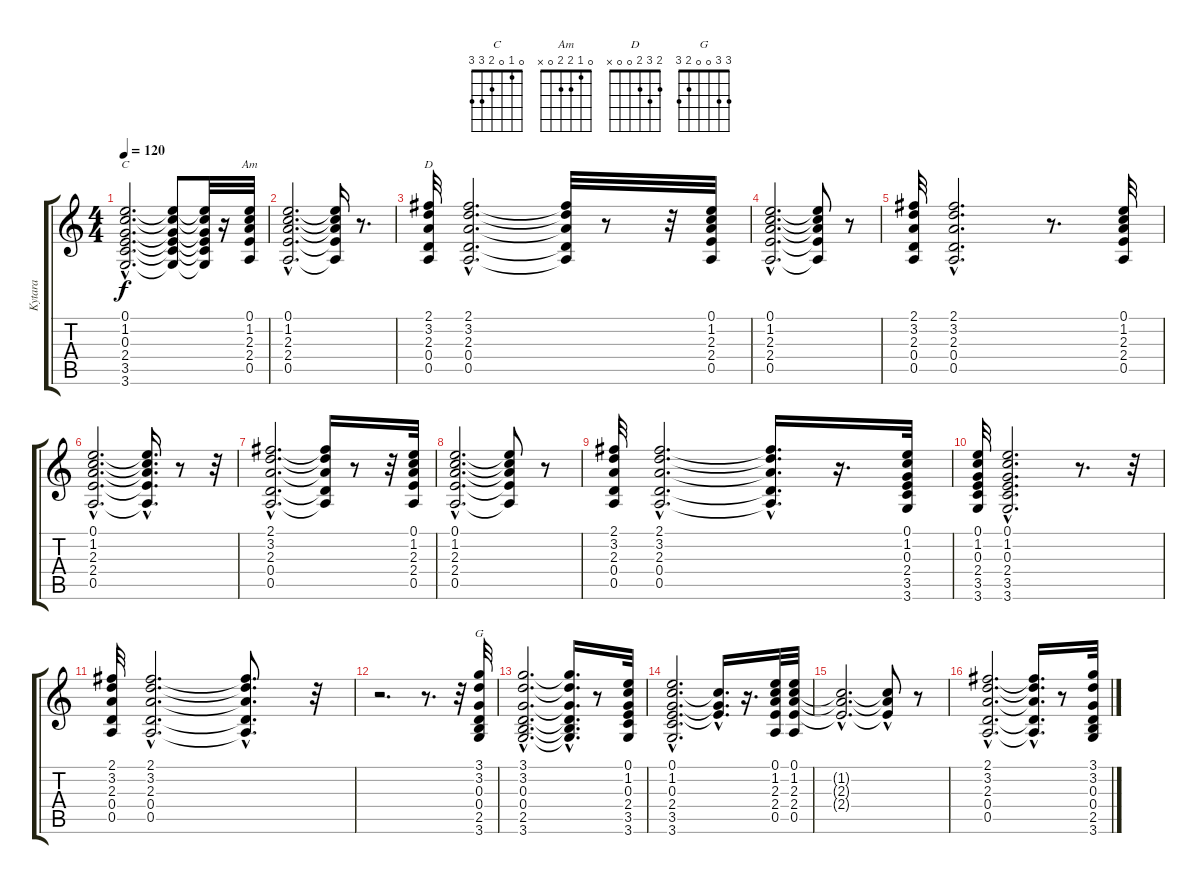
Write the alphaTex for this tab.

\track ("Kytara" "Kytara") {instrument acousticguitarsteel}
\staff {score tabs}
\tuning (E4 B3 G3 D3 A2 E2) {hide}
\chord ("C" 0 1 0 2 3 3)
\chord ("Am" 0 1 2 2 0 x)
\chord ("D" 2 3 2 0 0 x)
\chord ("G" 3 3 0 0 2 3)
\ts (4 4)
\tempo 120
\clef g2
\ks c
(0.1{hac} 1.2{hac} 0.3{hac} 2.4{hac} 3.5{hac} 3.6{hac}).2{d ch "C" dy f} (0.1{t} 1.2{t} 0.3{t} 2.4{t} 3.5{t} 3.6{t}).8 (0.1{t} 1.2{t} 0.3{t} 2.4{t} 3.5{t} 3.6{t}).32 r.16 (0.1 1.2 2.3 2.4 0.5).32{ch "Am"} |
(0.1{hac} 1.2{hac} 2.3{hac} 2.4{hac} 0.5{hac}).2{d} (0.1{t} 1.2{t} 2.3{t} 2.4{t} 0.5{t}).16 r.8{d} |
(2.1 3.2 2.3 0.4 0.5).32{ch "D"} (2.1{hac} 3.2{hac} 2.3{hac} 0.4{hac} 0.5{hac}).2{d} (2.1{t} 3.2{t} 2.3{t} 0.4{t} 0.5{t}).32 r.8 r.32 (0.1 1.2 2.3 2.4 0.5).32 |
(0.1{hac} 1.2{hac} 2.3{hac} 2.4{hac} 0.5{hac}).2{d} (0.1{t} 1.2{t} 2.3{t} 2.4{t} 0.5{t}).8 r.8 |
(2.1 3.2 2.3 0.4 0.5).32 (2.1{hac} 3.2{hac} 2.3{hac} 0.4{hac} 0.5{hac}).2{d} r.8{d} (0.1 1.2 2.3 2.4 0.5).32 |
(0.1{hac} 1.2{hac} 2.3{hac} 2.4{hac} 0.5{hac}).2{d} (0.1{hac t} 1.2{hac t} 2.3{hac t} 2.4{hac t} 0.5{hac t}).16{d} r.8 r.32 |
(2.1{hac} 3.2{hac} 2.3{hac} 0.4{hac} 0.5{hac}).2{d} (2.1{t} 3.2{t} 2.3{t} 0.4{t} 0.5{t}).16 r.8 r.32 (0.1 1.2 2.3 2.4 0.5).32 |
(0.1{hac} 1.2{hac} 2.3{hac} 2.4{hac} 0.5{hac}).2{d} (0.1{t} 1.2{t} 2.3{t} 2.4{t} 0.5{t}).8 r.8 |
(2.1 3.2 2.3 0.4 0.5).32 (2.1{hac} 3.2{hac} 2.3{hac} 0.4{hac} 0.5{hac}).2{d} (2.1{hac t} 3.2{hac t} 2.3{hac t} 0.4{hac t} 0.5{hac t}).16{d} r.16{d} (0.1 1.2 0.3 2.4 3.5 3.6).32 |
(0.1 1.2 0.3 2.4 3.5 3.6).32 (0.1{hac} 1.2{hac} 0.3{hac} 2.4{hac} 3.5{hac} 3.6{hac}).2{d} r.8{d} r.32 |
(2.1 3.2 2.3 0.4 0.5).32 (2.1{hac} 3.2{hac} 2.3{hac} 0.4{hac} 0.5{hac}).2{d} (2.1{hac t} 3.2{hac t} 2.3{hac t} 0.4{hac t} 0.5{hac t}).8{d} r.32 |
r.2{d} r.8{d} r.32 (3.1 3.2 0.3 0.4 2.5 3.6).32{ch "G"} |
(3.1{hac} 3.2{hac} 0.3{hac} 0.4{hac} 2.5{hac} 3.6{hac}).2{d} (3.1{hac t} 3.2{hac t} 0.3{hac t} 0.4{hac t} 2.5{hac t} 3.6{hac t}).16{d} r.8 (0.1 1.2 0.3 2.4 3.5 3.6).32 |
(0.1{hac} 1.2{hac} 0.3{hac} 2.4{hac} 3.5{hac} 3.6{hac}).2{d} (1.2{t} 0.3{hac t} 2.4{hac t}).16{d} r.16{d} (0.1 1.2 2.3 2.4 0.5).32 (0.1 1.2 2.3 2.4 0.5).32 |
(1.2{hac t} 2.3{hac t} 2.4{hac t}).2{d} (1.2{t} 2.3{t} 2.4{hac t}).8 r.8 |
(2.1{hac} 3.2{hac} 2.3{hac} 0.4{hac} 0.5{hac}).2{d} (2.1{hac t} 3.2{hac t} 2.3{t} 0.4{hac t} 0.5{hac t}).16{d} r.8 (3.1 3.2 0.3 0.4 2.5 3.6).32
